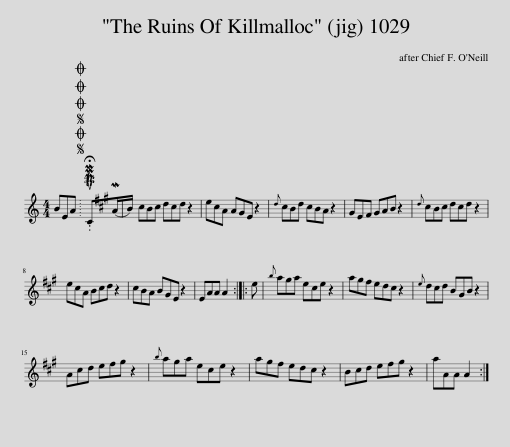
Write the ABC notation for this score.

X:1
L:1/8
M:4/4
I:linebreak $
K:C
V:1 treble
V:1
 BEA |SOSOOO .!fermata!PMTuC(MA/B/) | ^cBc dcd z2 | e^cA A^GE z2 |{d} ^cBd cBA z2 | %5
 ^GE^F GAB z2 |{d} ^cBc dcd z2 |$ e^cA Bcd z2 | ^cBA B^GE z2 | EAA A2 :: %10
 e |{b} a^ga e^ce z2 | a^g^f ed^c z2 |{e} d^cd B^GB z2 |$ A^cd e^f^g z2 | %15
{b} a^ga e^ce z2 | a^g^f ed^c z2 | B^cd e^f^g z2 | aAA A2 :| %19
